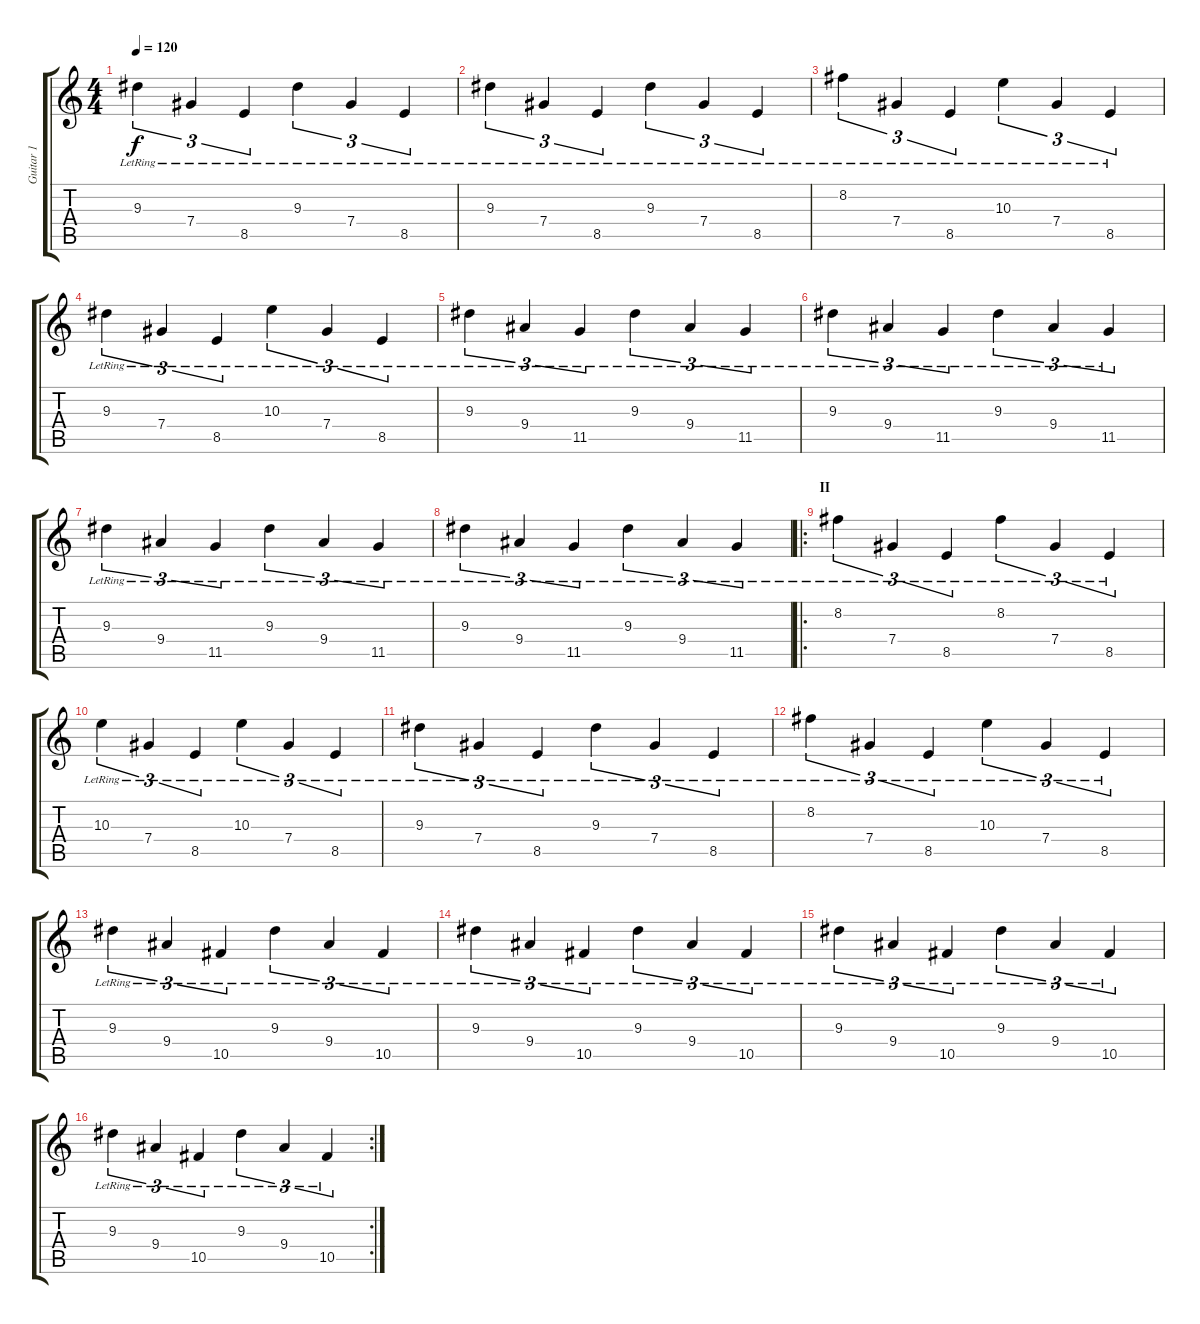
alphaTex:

\track ("Guitar 1" "Guitar 1") {instrument distortionguitar}
\staff {score tabs}
\tuning (Eb4 Bb3 Gb3 Db3 Ab2 Db2) {hide}
\ts (4 4)
\tempo 120
\clef g2
\ks c
9.3{lr}.4{tu (3 2) dy f} 7.4{lr}.4{tu (3 2)} 8.5{lr}.4{tu (3 2)} 9.3{lr}.4{tu (3 2)} 7.4{lr}.4{tu (3 2)} 8.5{lr}.4{tu (3 2)} |
9.3{lr}.4{tu (3 2)} 7.4{lr}.4{tu (3 2)} 8.5{lr}.4{tu (3 2)} 9.3{lr}.4{tu (3 2)} 7.4{lr}.4{tu (3 2)} 8.5{lr}.4{tu (3 2)} |
8.2{lr}.4{tu (3 2)} 7.4{lr}.4{tu (3 2)} 8.5{lr}.4{tu (3 2)} 10.3{lr}.4{tu (3 2)} 7.4{lr}.4{tu (3 2)} 8.5{lr}.4{tu (3 2)} |
9.3{lr}.4{tu (3 2)} 7.4{lr}.4{tu (3 2)} 8.5{lr}.4{tu (3 2)} 10.3{lr}.4{tu (3 2)} 7.4{lr}.4{tu (3 2)} 8.5{lr}.4{tu (3 2)} |
9.3{lr}.4{tu (3 2)} 9.4{lr}.4{tu (3 2)} 11.5{lr}.4{tu (3 2)} 9.3{lr}.4{tu (3 2)} 9.4{lr}.4{tu (3 2)} 11.5{lr}.4{tu (3 2)} |
9.3{lr}.4{tu (3 2)} 9.4{lr}.4{tu (3 2)} 11.5{lr}.4{tu (3 2)} 9.3{lr}.4{tu (3 2)} 9.4{lr}.4{tu (3 2)} 11.5{lr}.4{tu (3 2)} |
9.3{lr}.4{tu (3 2)} 9.4{lr}.4{tu (3 2)} 11.5{lr}.4{tu (3 2)} 9.3{lr}.4{tu (3 2)} 9.4{lr}.4{tu (3 2)} 11.5{lr}.4{tu (3 2)} |
9.3{lr}.4{tu (3 2)} 9.4{lr}.4{tu (3 2)} 11.5{lr}.4{tu (3 2)} 9.3{lr}.4{tu (3 2)} 9.4{lr}.4{tu (3 2)} 11.5{lr}.4{tu (3 2)} |
\ro
\section ("" "II")
8.2{lr}.4{tu (3 2)} 7.4{lr}.4{tu (3 2)} 8.5{lr}.4{tu (3 2)} 8.2{lr}.4{tu (3 2)} 7.4{lr}.4{tu (3 2)} 8.5{lr}.4{tu (3 2)} |
10.3{lr}.4{tu (3 2)} 7.4{lr}.4{tu (3 2)} 8.5{lr}.4{tu (3 2)} 10.3{lr}.4{tu (3 2)} 7.4{lr}.4{tu (3 2)} 8.5{lr}.4{tu (3 2)} |
9.3{lr}.4{tu (3 2)} 7.4{lr}.4{tu (3 2)} 8.5{lr}.4{tu (3 2)} 9.3{lr}.4{tu (3 2)} 7.4{lr}.4{tu (3 2)} 8.5{lr}.4{tu (3 2)} |
8.2{lr}.4{tu (3 2)} 7.4{lr}.4{tu (3 2)} 8.5{lr}.4{tu (3 2)} 10.3{lr}.4{tu (3 2)} 7.4{lr}.4{tu (3 2)} 8.5{lr}.4{tu (3 2)} |
9.3{lr}.4{tu (3 2)} 9.4{lr}.4{tu (3 2)} 10.5{lr}.4{tu (3 2)} 9.3{lr}.4{tu (3 2)} 9.4{lr}.4{tu (3 2)} 10.5{lr}.4{tu (3 2)} |
9.3{lr}.4{tu (3 2)} 9.4{lr}.4{tu (3 2)} 10.5{lr}.4{tu (3 2)} 9.3{lr}.4{tu (3 2)} 9.4{lr}.4{tu (3 2)} 10.5{lr}.4{tu (3 2)} |
9.3{lr}.4{tu (3 2)} 9.4{lr}.4{tu (3 2)} 10.5{lr}.4{tu (3 2)} 9.3{lr}.4{tu (3 2)} 9.4{lr}.4{tu (3 2)} 10.5{lr}.4{tu (3 2)} |
\rc 2
9.3{lr}.4{tu (3 2)} 9.4{lr}.4{tu (3 2)} 10.5{lr}.4{tu (3 2)} 9.3{lr}.4{tu (3 2)} 9.4{lr}.4{tu (3 2)} 10.5{lr}.4{tu (3 2)}
